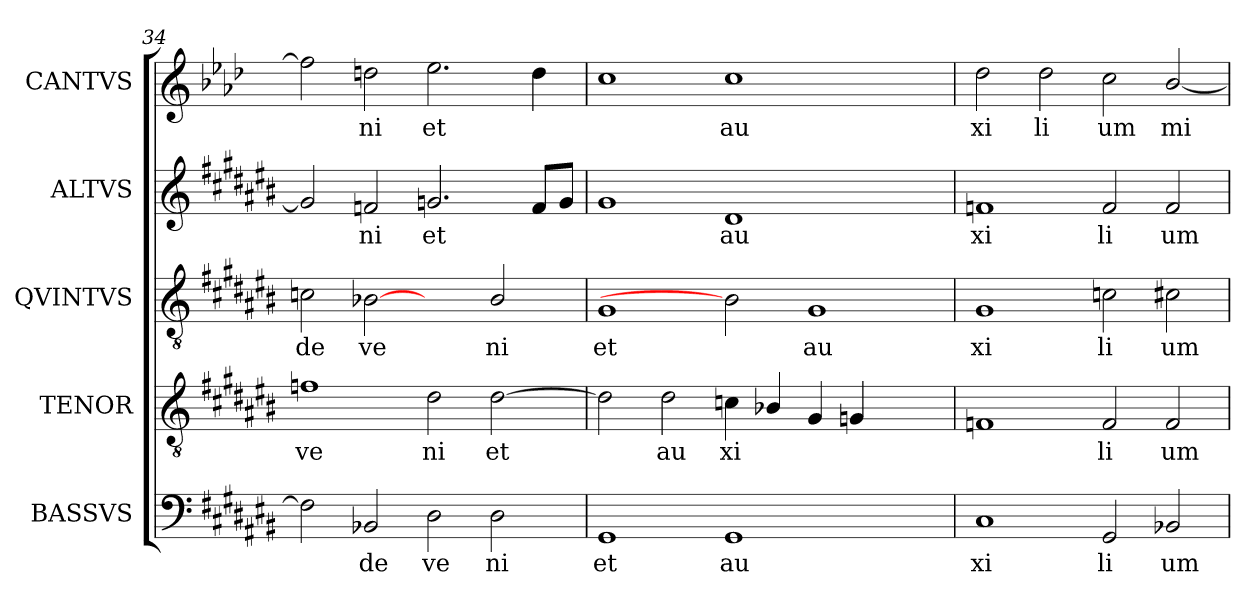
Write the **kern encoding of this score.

**kern	**text	**kern	**text	**kern	**text	**kern	**text	**kern	**text
*part5	*part5	*part4	*part4	*part3	*part3	*part2	*part2	*part1	*part1
*staff5	*staff5	*staff4	*staff4	*staff3	*staff3	*staff2	*staff2	*staff1	*staff1
*I"BASSVS	*	*I"TENOR	*	*I"QVINTVS	*	*I"ALTVS	*	*I"CANTVS	*
!!LO:PB:g=z
*clefF4	*	*clefGv2	*	*clefGv2	*	*clefG2	*	*clefG2	*
*ITrd-3c-5	*	*ITrd-3c-5	*	*ITrd-3c-5	*	*ITrd-3c-5	*	*	*
*k[f#c#g#d#a#e#b#]	*	*k[f#c#g#d#a#e#b#]	*	*k[f#c#g#d#a#e#b#]	*	*k[f#c#g#d#a#e#b#]	*	*k[b-e-a-d-]	*
*C#:	*	*C#:	*	*C#:	*	*C#:	*	*A-:	*
=34	=34	=34	=34	=34	=34	=34	=34	=34	=34
!	!LO:LY:b:cj	!	!LO:LY:b:cj	!	!LO:LY:b:cj	!	!LO:LY:b:cj	!	!LO:LY:b:cj
2B-\]	.	1b-	ve	2f\	de	2cc#/]	.	2ff\]	.
!	!LO:LY:b:cj	!	!	!	!LO:LY:b:cj	!	!LO:LY:b:cj	!	!LO:LY:b:cj
2E-/	de	.	.	[2e-	ve	2b-/	ni	2ddn\	ni
!	!LO:LY:b:cj	!	!LO:LY:b:cj	!	!	!	!LO:LY:b:cj	!	!LO:LY:b:cj
2G#\	ve	2g#\	ni	2ryy	.	2.cc/	et	2.ee-\	et
!	!LO:LY:b:cj	!	!LO:LY:b:cj	!	!LO:LY:b:cj	!	!	!	!
2G#\	ni	[>2g#\	et	2e-/	ni	.	.	.	.
!	!	!	!	!	!	!	!LO:LY:b:cj	!	!LO:LY:b:cj
.	.	.	.	.	.	8b-/L	.	4dd\	.
!	!	!	!	!	!	!	!LO:LY:b:cj	!	!
.	.	.	.	.	.	8cc/J	.	.	.
=35	=35	=35	=35	=35	=35	=35	=35	=35	=35
!	!LO:LY:b:cj	!	!LO:LY:b:cj	!	!LO:LY:b:cj	!	!LO:LY:b:cj	!	!LO:LY:b:cj
1C#	et	2g#\]	.	1c#	et	1cc#	.	1cc	.
!	!	!	!LO:LY:b:cj	!	!	!	!	!	!
.	.	2g#\	au	.	.	.	.	.	.
!	!LO:LY:b:cj	!	!LO:LY:b:cj	!	!	!	!LO:LY:b:cj	!	!LO:LY:b:cj
1C#	au	4f\	xi	2e-]	.	1g#	au	1cc	au
!	!	!	!LO:LY:b:cj	!	!	!	!	!	!
.	.	4e-/	.	.	.	.	.	.	.
!	!	!	!LO:LY:b:cj	!	!LO:LY:b:cj	!	!	!	!
.	.	4c#/	.	1c#	au	.	.	.	.
!	!	!	!LO:LY:b:cj	!	!	!	!	!	!
.	.	4c/	.	.	.	.	.	.	.
2ryy	.	2ryy	.	.	.	2ryy	.	2ryy	.
=36	=36	=36	=36	=36	=36	=36	=36	=36	=36
!	!LO:LY:b:cj	!	!LO:LY:b:cj	!	!LO:LY:b:cj	!	!LO:LY:b:cj	!	!LO:LY:b:cj
1F#	xi	1B-	.	1c#	xi	1b-	xi	2dd-\	xi
!	!	!	!	!	!	!	!	!	!LO:LY:b:cj
.	.	.	.	.	.	.	.	2dd-\	li
!	!LO:LY:b:cj	!	!LO:LY:b:cj	!	!LO:LY:b:cj	!	!LO:LY:b:cj	!	!LO:LY:b:cj
2C#/	li	2B-/	li	2f\	li	2b-/	li	2cc\	um
!	!LO:LY:b:cj	!	!LO:LY:b:cj	!	!LO:LY:b:cj	!	!LO:LY:b:cj	!	!LO:LY:b:cj
2E-/	um	2B-/	um	2f#\	um	2b-/	um	[<2b-/	mi
=	=	=	=	=	=	=	=	=	=
*-	*-	*-	*-	*-	*-	*-	*-	*-	*-
